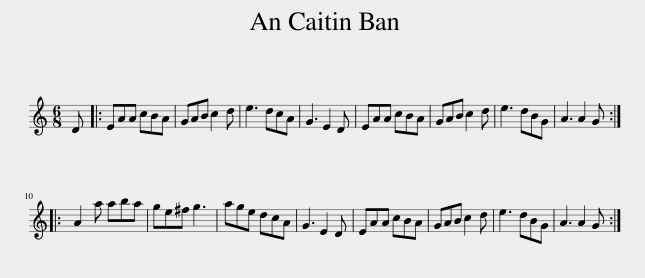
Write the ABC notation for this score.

X:1
L:1/8
M:6/8
I:linebreak $
K:C
V:1 treble
V:1
 D |: EAA cBA | GAB c2 d | e3 dcA | G3 E2 D | %5
 EAA cBA | GAB c2 d | e3 dBG | A3 A2 G ::$ A2 a aba | %10
 ge^f g3 | age dcA | G3 E2 D | EAA cBA | GAB c2 d | %15
 e3 dBG | A3 A2 G :| %17
